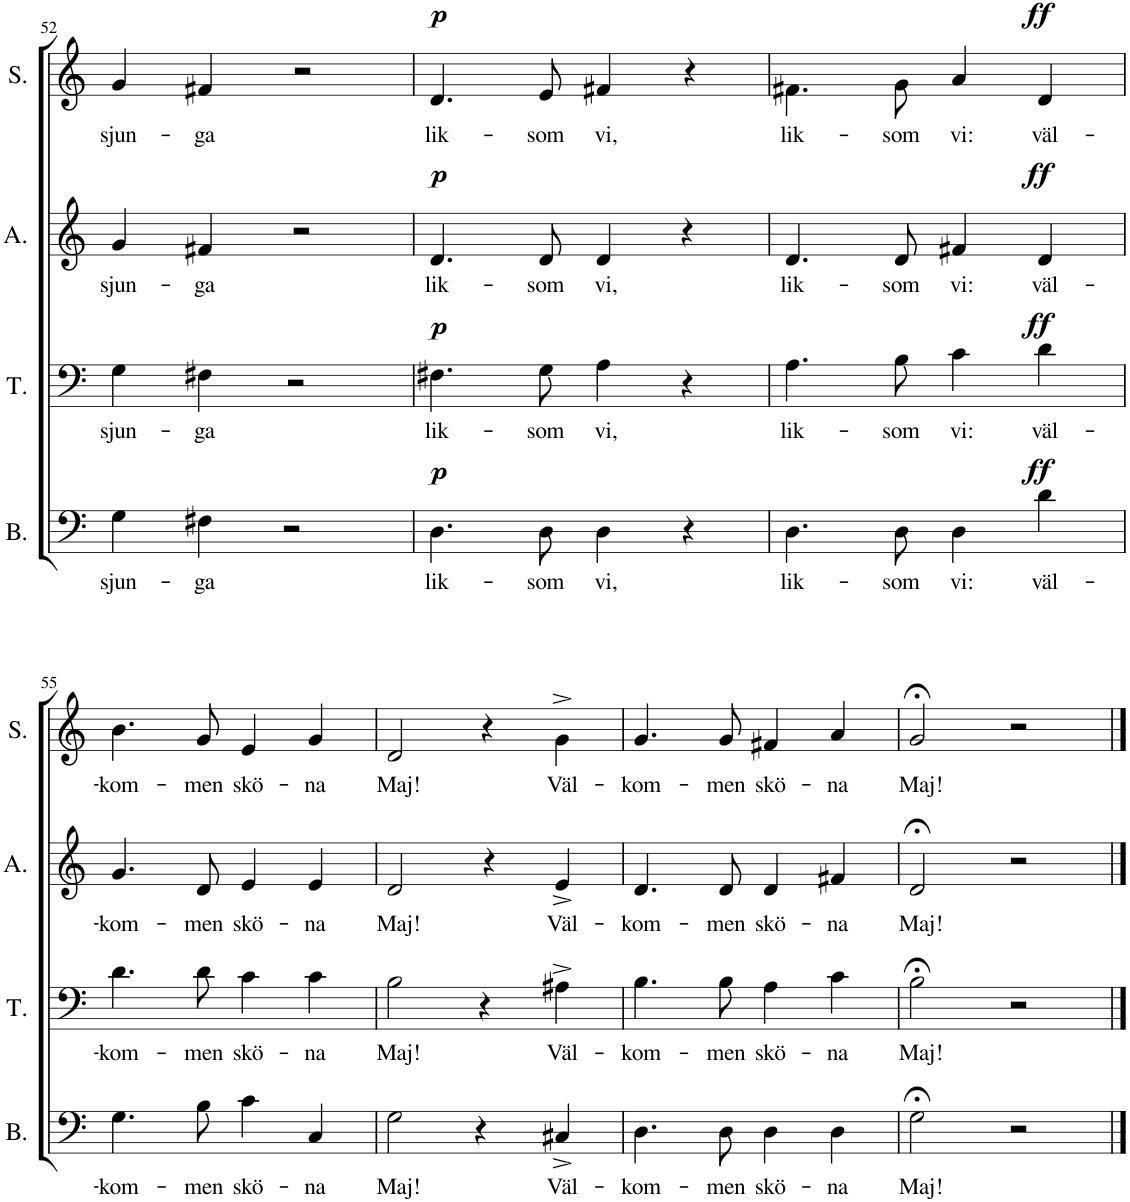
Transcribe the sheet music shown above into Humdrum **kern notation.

**kern	**text	**dynam	**kern	**text	**dynam	**kern	**text	**dynam	**kern	**text	**dynam
*part4	*part4	*part4	*part3	*part3	*part3	*part2	*part2	*part2	*part1	*part1	*part1
*staff4	*staff4	*staff4	*staff3	*staff3	*staff3	*staff2	*staff2	*staff2	*staff1	*staff1	*staff1
*I"Bass	*	*	*I"Tenor	*	*	*I"Alto	*	*	*I"Soprano	*	*
*I'B.	*	*	*I'T.	*	*	*I'A.	*	*	*I'S.	*	*
!!LO:PB:g=z
*clefF4	*	*	*clefF4	*	*	*clefG2	*	*	*clefG2	*	*
*k[]	*	*	*k[]	*	*	*k[]	*	*	*k[]	*	*
*M4/4	*	*	*M4/4	*	*	*M4/4	*	*	*M4/4	*	*
*met(c)	*	*	*met(c)	*	*	*met(c)	*	*	*met(c)	*	*
=52	=52	=52	=52	=52	=52	=52	=52	=52	=52	=52	=52
!	!LO:LY:b	!	!	!LO:LY:b	!	!	!LO:LY:b	!	!	!LO:LY:b	!
4G\	sjun-	.	4G\	sjun-	.	4g/	sjun-	.	4g/	sjun-	.
!	!LO:LY:b	!	!	!LO:LY:b	!	!	!LO:LY:b	!	!	!LO:LY:b	!
4F#X\	-ga	.	4F#X\	-ga	.	4f#X/	-ga	.	4f#X/	-ga	.
2r	.	.	2r	.	.	2r	.	.	2r	.	.
=53	=53	=53	=53	=53	=53	=53	=53	=53	=53	=53	=53
!	!LO:LY:b	!LO:DY:a	!	!LO:LY:b	!LO:DY:a	!	!LO:LY:b	!LO:DY:a	!	!LO:LY:b	!LO:DY:a
4.D\	lik-	p	4.F#X\	lik-	p	4.d/	lik-	p	4.d/	lik-	p
!	!LO:LY:b	!	!	!LO:LY:b	!	!	!LO:LY:b	!	!	!LO:LY:b	!
8D\	-som	.	8G\	-som	.	8d/	-som	.	8e/	-som	.
!	!LO:LY:b	!	!	!LO:LY:b	!	!	!LO:LY:b	!	!	!LO:LY:b	!
4D\	vi,	.	4A\	vi,	.	4d/	vi,	.	4f#X/	vi,	.
4r	.	.	4r	.	.	4r	.	.	4r	.	.
=54	=54	=54	=54	=54	=54	=54	=54	=54	=54	=54	=54
!	!LO:LY:b	!	!	!LO:LY:b	!	!	!LO:LY:b	!	!	!LO:LY:b	!
4.D\	lik-	.	4.A\	lik-	.	4.d/	lik-	.	4.f#X\	lik-	.
!	!LO:LY:b	!	!	!LO:LY:b	!	!	!LO:LY:b	!	!	!LO:LY:b	!
8D\	-som	.	8B\	-som	.	8d/	-som	.	8g\	-som	.
!	!LO:LY:b	!	!	!LO:LY:b	!	!	!LO:LY:b	!	!	!LO:LY:b	!
4D\	vi:	.	4c\	vi:	.	4f#X/	vi:	.	4a/	vi:	.
!	!LO:LY:b	!LO:DY:a	!	!LO:LY:b	!LO:DY:a	!	!LO:LY:b	!LO:DY:a	!	!LO:LY:b	!LO:DY:a
4d\	väl-	ff	4d\	väl-	ff	4d/	väl-	ff	4d/	väl-	ff
!!LO:LB:g=z
=55	=55	=55	=55	=55	=55	=55	=55	=55	=55	=55	=55
!	!LO:LY:b	!	!	!LO:LY:b	!	!	!LO:LY:b	!	!	!LO:LY:b	!
4.G\	-kom-	.	4.d\	-kom-	.	4.g/	-kom-	.	4.b\	-kom-	.
!	!LO:LY:b	!	!	!LO:LY:b	!	!	!LO:LY:b	!	!	!LO:LY:b	!
8B\	-men	.	8d\	-men	.	8d/	-men	.	8g/	-men	.
!	!LO:LY:b	!	!	!LO:LY:b	!	!	!LO:LY:b	!	!	!LO:LY:b	!
4c\	skö-	.	4c\	skö-	.	4e/	skö-	.	4e/	skö-	.
!	!LO:LY:b	!	!	!LO:LY:b	!	!	!LO:LY:b	!	!	!LO:LY:b	!
4C/	-na	.	4c\	-na	.	4e/	-na	.	4g/	-na	.
=56	=56	=56	=56	=56	=56	=56	=56	=56	=56	=56	=56
!	!LO:LY:b	!	!	!LO:LY:b	!	!	!LO:LY:b	!	!	!LO:LY:b	!
2G\	Maj!	.	2B\	Maj!	.	2d/	Maj!	.	2d/	Maj!	.
4r	.	.	4r	.	.	4r	.	.	4r	.	.
!	!LO:LY:b	!	!	!LO:LY:b	!	!	!LO:LY:b	!	!	!LO:LY:b	!
4C#X^/	Väl-	.	4A#X^\	Väl-	.	4e^/	Väl-	.	4g^\	Väl-	.
=57	=57	=57	=57	=57	=57	=57	=57	=57	=57	=57	=57
!	!LO:LY:b	!	!	!LO:LY:b	!	!	!LO:LY:b	!	!	!LO:LY:b	!
4.D\	-kom-	.	4.B\	-kom-	.	4.d/	-kom-	.	4.g/	-kom-	.
!	!LO:LY:b	!	!	!LO:LY:b	!	!	!LO:LY:b	!	!	!LO:LY:b	!
8D\	-men	.	8B\	-men	.	8d/	-men	.	8g/	-men	.
!	!LO:LY:b	!	!	!LO:LY:b	!	!	!LO:LY:b	!	!	!LO:LY:b	!
4D\	skö-	.	4A\	skö-	.	4d/	skö-	.	4f#X/	skö-	.
!	!LO:LY:b	!	!	!LO:LY:b	!	!	!LO:LY:b	!	!	!LO:LY:b	!
4D\	-na	.	4c\	-na	.	4f#X/	-na	.	4a/	-na	.
=58	=58	=58	=58	=58	=58	=58	=58	=58	=58	=58	=58
!	!LO:LY:b	!	!	!LO:LY:b	!	!	!LO:LY:b	!	!	!LO:LY:b	!
2G;<\	Maj!	.	2B;<\	Maj!	.	2d;</	Maj!	.	2g;</	Maj!	.
2r	.	.	2r	.	.	2r	.	.	2r	.	.
==	==	==	==	==	==	==	==	==	==	==	==
*-	*-	*-	*-	*-	*-	*-	*-	*-	*-	*-	*-
